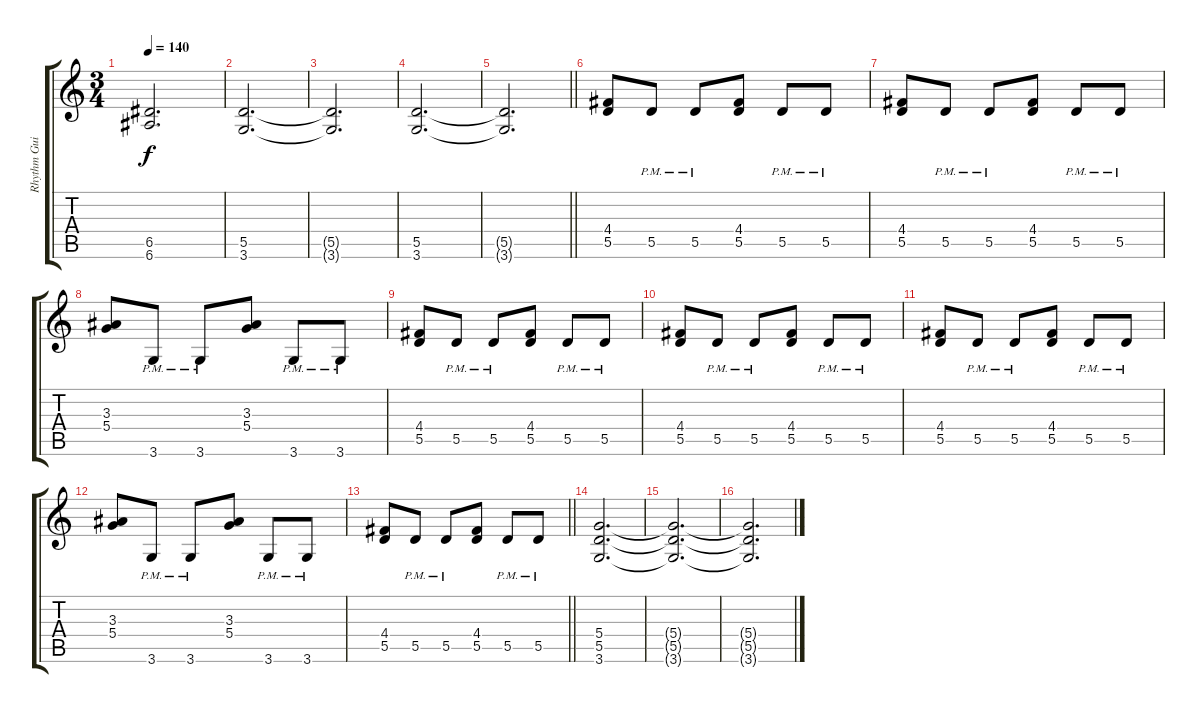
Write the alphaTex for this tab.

\track ("Rhythm Guitar" "Rhythm Gui") {instrument overdrivenguitar}
\staff {score tabs}
\tuning (E4 B3 G3 D3 A2 E2) {hide}
\ts (3 4)
\tempo 140
\clef g2
\ks c
(6.5{t} 6.6{t}).2{d dy f} |
(5.5 3.6).2{d} |
(5.5{t} 3.6{t}).2{d} |
(5.5 3.6).2{d} |
\barLineRight lightlight
(5.5{t} 3.6{t}).2{d} |
(4.4 5.5).8 5.5{pm}.8 5.5{pm}.8 (4.4 5.5).8 5.5{pm}.8 5.5{pm}.8 |
(4.4 5.5).8 5.5{pm}.8 5.5{pm}.8 (4.4 5.5).8 5.5{pm}.8 5.5{pm}.8 |
(3.3 5.4).8 3.6{pm}.8 3.6{pm}.8 (3.3 5.4).8 3.6{pm}.8 3.6{pm}.8 |
(4.4 5.5).8 5.5{pm}.8 5.5{pm}.8 (4.4 5.5).8 5.5{pm}.8 5.5{pm}.8 |
(4.4 5.5).8 5.5{pm}.8 5.5{pm}.8 (4.4 5.5).8 5.5{pm}.8 5.5{pm}.8 |
(4.4 5.5).8 5.5{pm}.8 5.5{pm}.8 (4.4 5.5).8 5.5{pm}.8 5.5{pm}.8 |
(3.3 5.4).8 3.6{pm}.8 3.6{pm}.8 (3.3 5.4).8 3.6{pm}.8 3.6{pm}.8 |
\barLineRight lightlight
(4.4 5.5).8 5.5{pm}.8 5.5{pm}.8 (4.4 5.5).8 5.5{pm}.8 5.5{pm}.8 |
(5.4 5.5 3.6).2{d} |
(5.4{t} 5.5{t} 3.6{t}).2{d} |
(5.4{t} 5.5{t} 3.6{t}).2{d}
